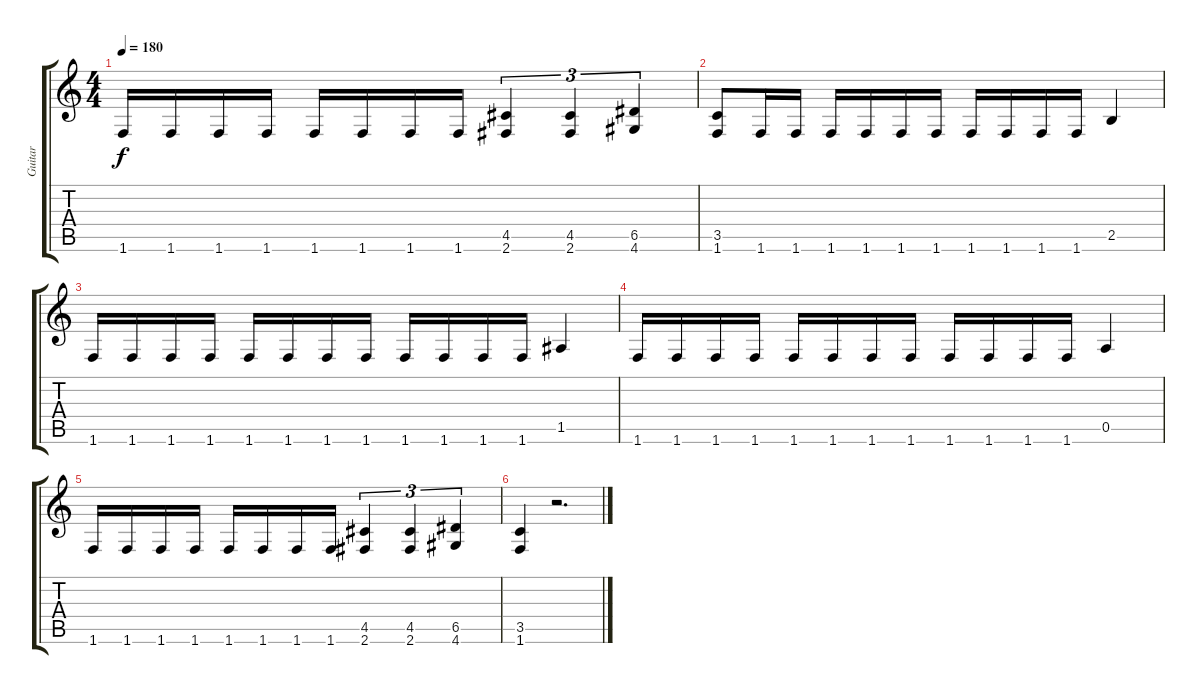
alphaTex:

\track ("Guitar" "Guitar") {instrument distortionguitar}
\staff {score tabs}
\tuning (E4 B3 G3 D3 A2 E2) {hide}
\ts (4 4)
\tempo 180
\clef g2
\ks c
1.6.16{dy f} 1.6.16 1.6.16 1.6.16 1.6.16 1.6.16 1.6.16 1.6.16 (4.5 2.6).4{tu (3 2)} (4.5 2.6).4{tu (3 2)} (6.5 4.6).4{tu (3 2)} |
(3.5 1.6).8 1.6.16 1.6.16 1.6.16 1.6.16 1.6.16 1.6.16 1.6.16 1.6.16 1.6.16 1.6.16 2.5.4 |
1.6.16 1.6.16 1.6.16 1.6.16 1.6.16 1.6.16 1.6.16 1.6.16 1.6.16 1.6.16 1.6.16 1.6.16 1.5.4 |
1.6.16 1.6.16 1.6.16 1.6.16 1.6.16 1.6.16 1.6.16 1.6.16 1.6.16 1.6.16 1.6.16 1.6.16 0.5.4 |
1.6.16 1.6.16 1.6.16 1.6.16 1.6.16 1.6.16 1.6.16 1.6.16 (4.5 2.6).4{tu (3 2)} (4.5 2.6).4{tu (3 2)} (6.5 4.6).4{tu (3 2)} |
(3.5 1.6).4 r.2{d}
